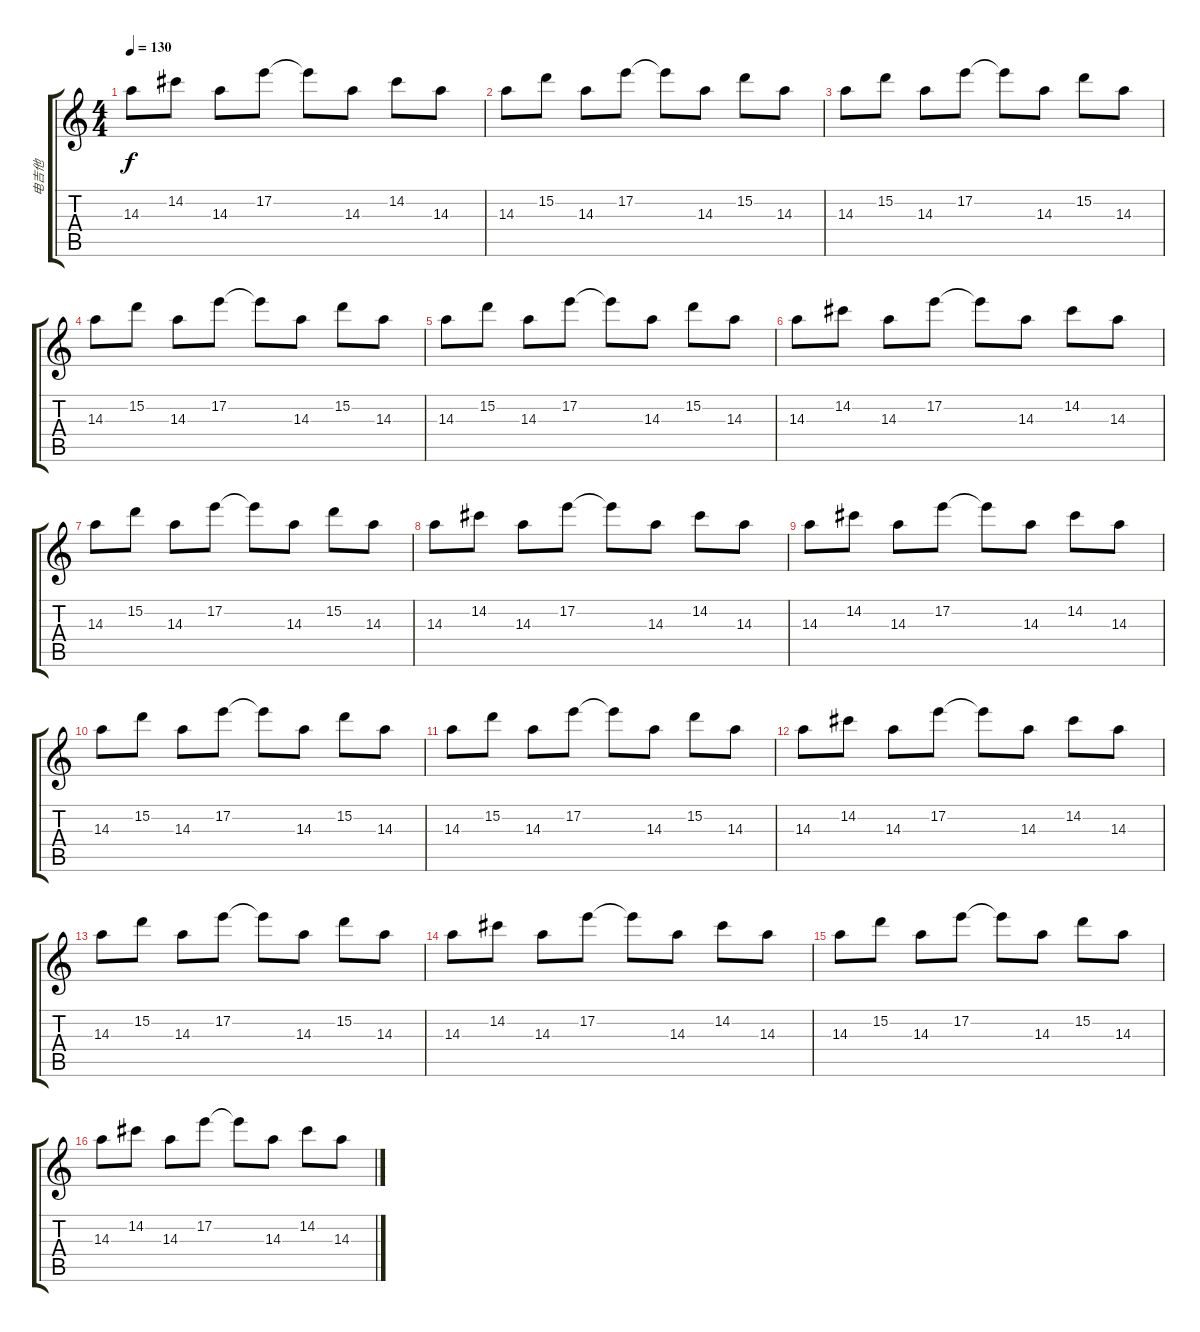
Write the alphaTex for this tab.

\track ("电吉他" "电吉他") {instrument overdrivenguitar}
\staff {score tabs}
\tuning (E4 B3 G3 D3 A2 E2) {hide}
\ts (4 4)
\tempo 130
\clef g2
\ks c
14.3.8{dy f} 14.2.8 14.3.8 17.2.8 17.2{t}.8 14.3.8 14.2.8 14.3.8 |
14.3.8 15.2.8 14.3.8 17.2.8 17.2{t}.8 14.3.8 15.2.8 14.3.8 |
14.3.8 15.2.8 14.3.8 17.2.8 17.2{t}.8 14.3.8 15.2.8 14.3.8 |
14.3.8 15.2.8 14.3.8 17.2.8 17.2{t}.8 14.3.8 15.2.8 14.3.8 |
14.3.8 15.2.8 14.3.8 17.2.8 17.2{t}.8 14.3.8 15.2.8 14.3.8 |
14.3.8 14.2.8 14.3.8 17.2.8 17.2{t}.8 14.3.8 14.2.8 14.3.8 |
14.3.8 15.2.8 14.3.8 17.2.8 17.2{t}.8 14.3.8 15.2.8 14.3.8 |
14.3.8 14.2.8 14.3.8 17.2.8 17.2{t}.8 14.3.8 14.2.8 14.3.8 |
14.3.8 14.2.8 14.3.8 17.2.8 17.2{t}.8 14.3.8 14.2.8 14.3.8 |
14.3.8 15.2.8 14.3.8 17.2.8 17.2{t}.8 14.3.8 15.2.8 14.3.8 |
14.3.8 15.2.8 14.3.8 17.2.8 17.2{t}.8 14.3.8 15.2.8 14.3.8 |
14.3.8 14.2.8 14.3.8 17.2.8 17.2{t}.8 14.3.8 14.2.8 14.3.8 |
14.3.8 15.2.8 14.3.8 17.2.8 17.2{t}.8 14.3.8 15.2.8 14.3.8 |
14.3.8 14.2.8 14.3.8 17.2.8 17.2{t}.8 14.3.8 14.2.8 14.3.8 |
14.3.8 15.2.8 14.3.8 17.2.8 17.2{t}.8 14.3.8 15.2.8 14.3.8 |
14.3.8 14.2.8 14.3.8 17.2.8 17.2{t}.8 14.3.8 14.2.8 14.3.8
